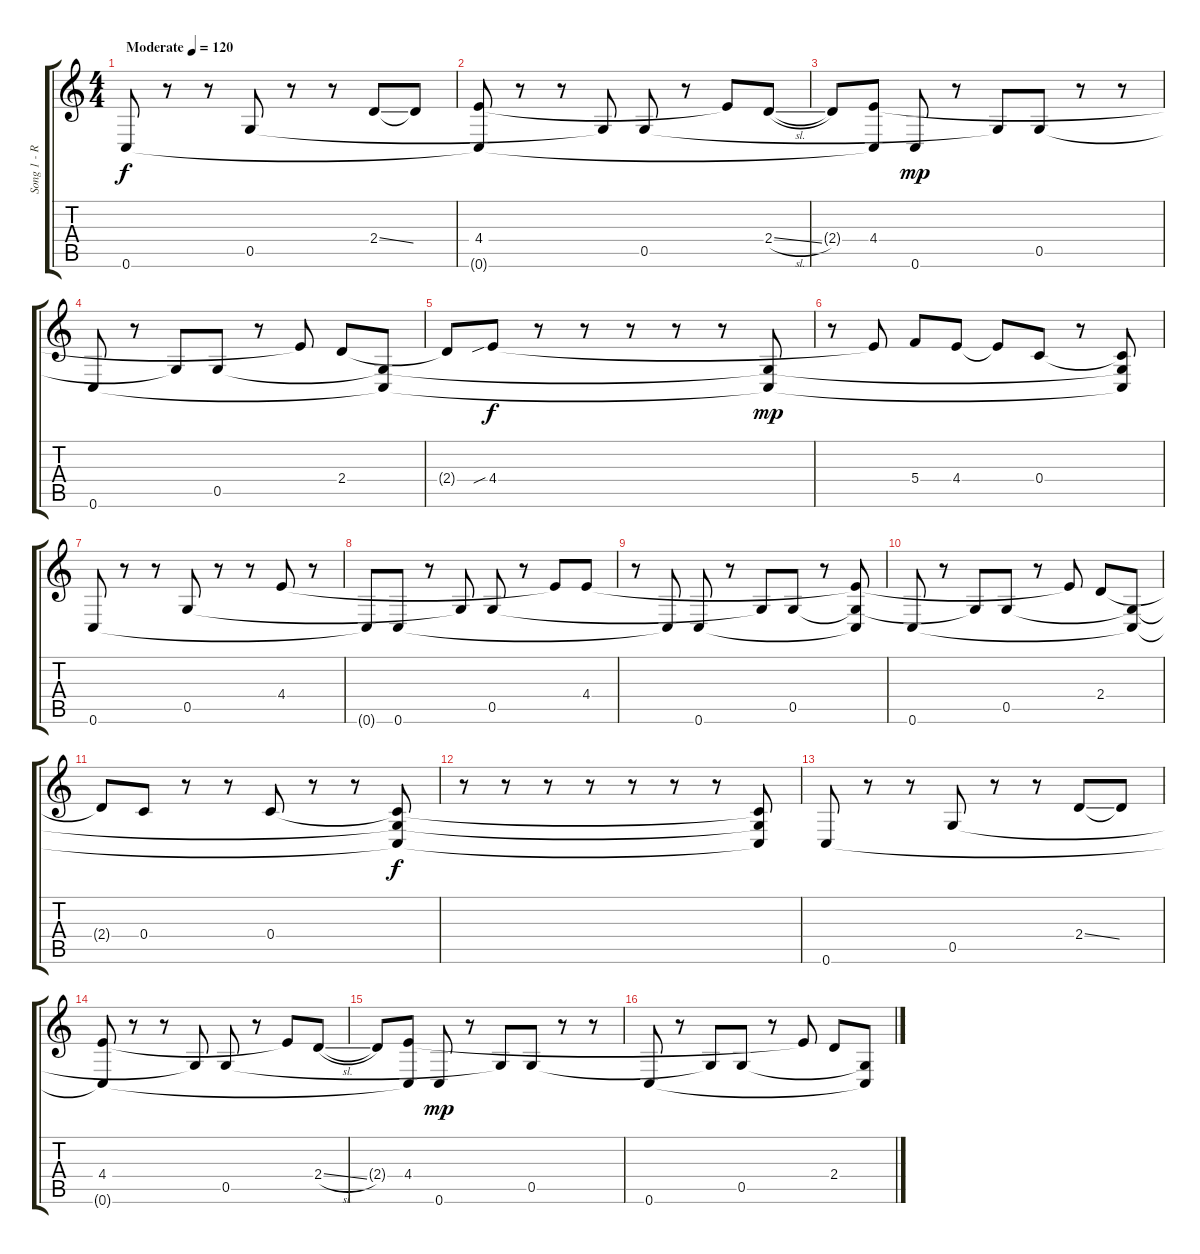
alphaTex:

\track ("Song 1 - Reverb" "Song 1 - R") {instrument electricguitarclean}
\staff {score tabs}
\tuning (D4 A3 F3 C3 G2 C2) {hide}
\ts (4 4)
\tempo (120 "Moderate")
\tempo 215
\tempo (120 "Moderate")
\clef g2
\ks c
0.6.8{dy f instrument electricguitarclean} r.8 r.8 0.5.8 r.8 r.8 2.4{ss}.8 2.4{t}.8 |
(4.4 0.6{t}).8 r.8 r.8 0.5{t}.8 0.5.8 r.8 4.4{t}.8 2.4{sl}.8 |
2.4{t}.8 (4.4 0.6{t}).8 0.6.8{dy mp} r.8 0.5{t}.8 0.5.8 r.8 r.8 |
0.6.8 r.8 0.5{t}.8 0.5.8 r.8 4.4{t}.8 2.4.8 (0.5{t} 0.6{t}).8 |
2.4{t}.8 4.4{sib}.8{dy f} r.8 r.8 r.8 r.8 r.8 (0.5{t} 0.6{t}).8{dy mp} |
r.8 4.4{t}.8 5.4.8 4.4.8 4.4{t}.8 0.4.8 r.8 (0.4{t} 0.5{t} 0.6{t}).8 |
0.6.8 r.8 r.8 0.5.8 r.8 r.8 4.4.8 r.8 |
0.6{t}.8 0.6.8 r.8 0.5{t}.8 0.5.8 r.8 4.4{t}.8 4.4.8 |
r.8 0.6{t}.8 0.6.8 r.8 0.5{t}.8 0.5.8 r.8 (4.4{t} 0.5{t} 0.6{t}).8 |
0.6.8 r.8 0.5{t}.8 0.5.8 r.8 4.4{t}.8 2.4.8 (0.5{t} 0.6{t}).8 |
2.4{t}.8 0.4.8 r.8 r.8 0.4.8 r.8 r.8 (0.4{t} 0.5{t} 0.6{t}).8{dy f} |
r.8 r.8 r.8 r.8 r.8 r.8 r.8 (0.4{t} 0.5{t} 0.6{t}).8 |
0.6.8 r.8 r.8 0.5.8 r.8 r.8 2.4{ss}.8 2.4{t}.8 |
(4.4 0.6{t}).8 r.8 r.8 0.5{t}.8 0.5.8 r.8 4.4{t}.8 2.4{sl}.8 |
2.4{t}.8 (4.4 0.6{t}).8 0.6.8{dy mp} r.8 0.5{t}.8 0.5.8 r.8 r.8 |
0.6.8 r.8 0.5{t}.8 0.5.8 r.8 4.4{t}.8 2.4.8 (0.5{t} 0.6{t}).8
